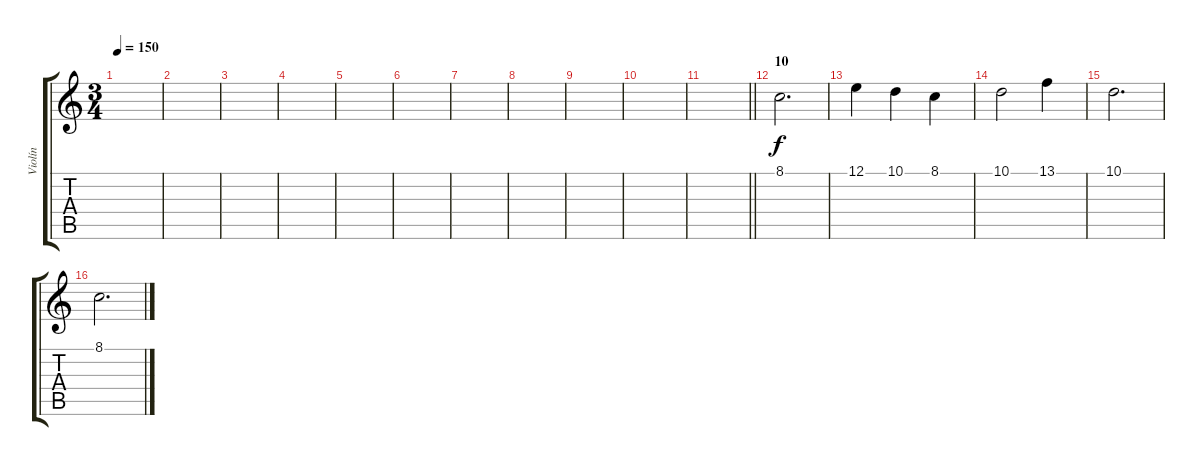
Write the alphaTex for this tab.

\track ("Violín" "Violín") {instrument violin}
\staff {score tabs}
\tuning (E4 B3 G3 D3 A2 E2) {hide}
\ts (3 4)
\tempo 150
\clef g2
\ks c
|
|
|
|
|
|
|
|
|
|
\barLineRight lightlight
|
\section ("" "10")
8.1.2{d} |
12.1.4 10.1.4 8.1.4 |
10.1.2 13.1.4 |
10.1.2{d} |
8.1.2{d}
